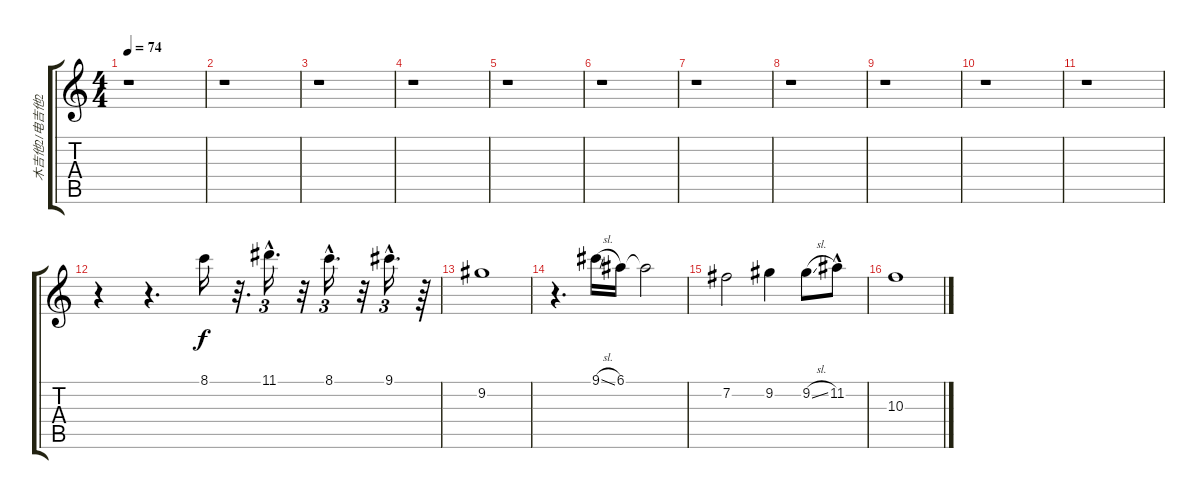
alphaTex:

\track ("木吉他2/电吉他2" "木吉他2/电吉他2") {instrument distortionguitar}
\staff {score tabs}
\tuning (E4 B3 G3 D3 A2 E2) {hide}
\ts (4 4)
\tempo 74
\clef g2
\ks c
r.1{dy f instrument acousticguitarnylon} |
r.1 |
r.1 |
r.1 |
r.1 |
r.1 |
r.1 |
r.1 |
r.1 |
r.1 |
r.1 |
r.4 r.4{d} 8.1.16 r.32{d} 11.1{hac}.16{d tu (3 2)} r.32 8.1{hac}.16{d tu (3 2)} r.32 9.1{hac}.16{d tu (3 2)} r.64 |
9.2.1 |
r.4{d} 9.1{sl}.16 6.1.16 6.1{t}.2 |
7.2.2 9.2.4 9.2{sl}.8 11.2{hac}.8 |
10.3.1
